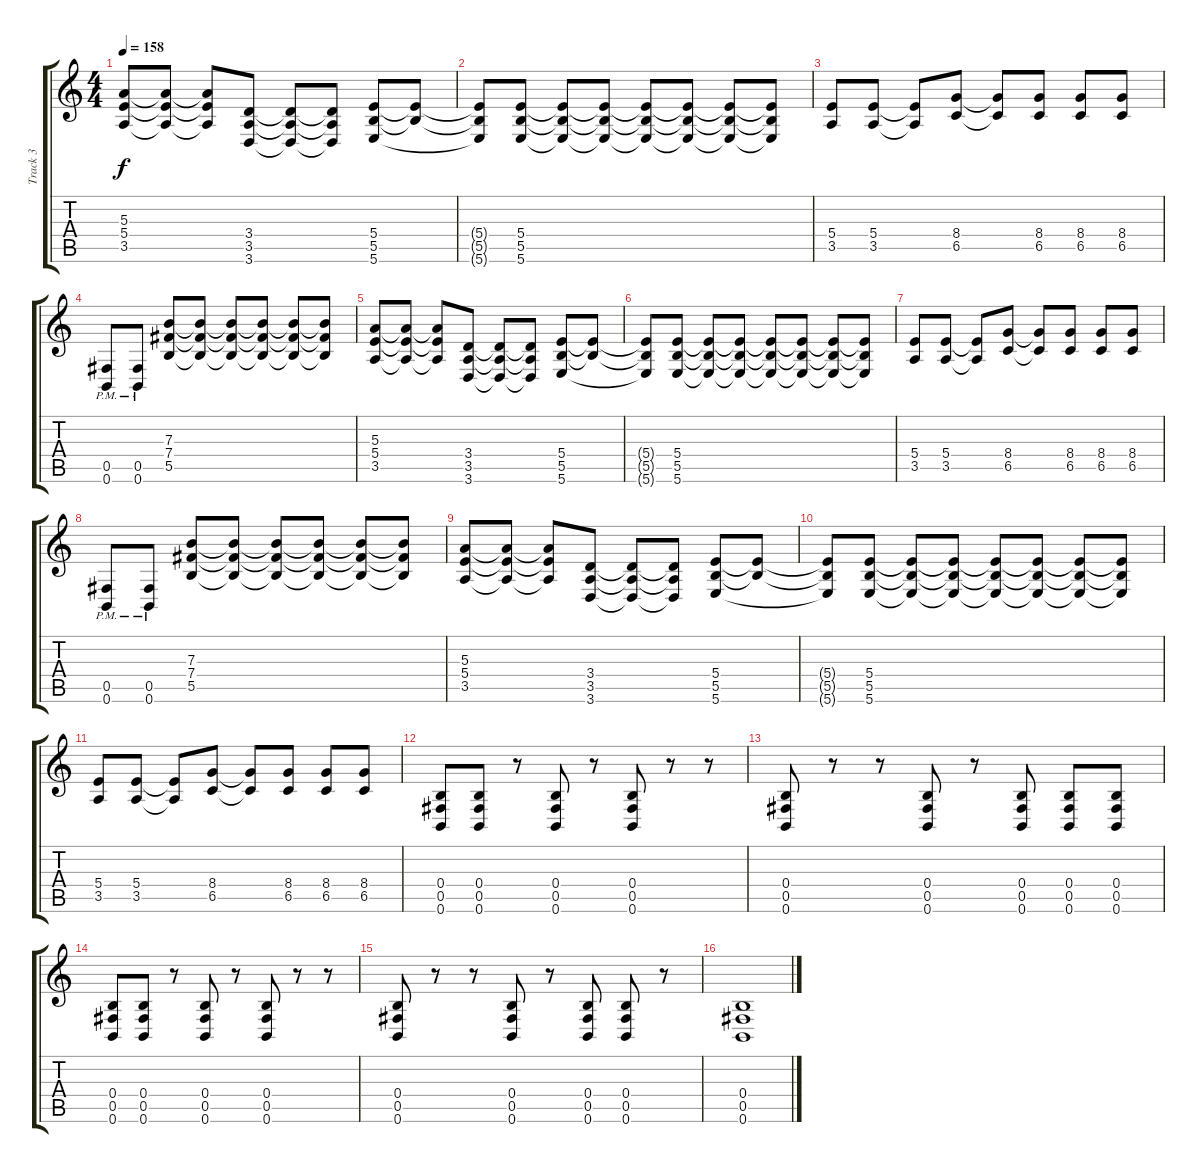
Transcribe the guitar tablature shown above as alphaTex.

\track ("Track 3" "Track 3") {instrument distortionguitar}
\staff {score tabs}
\tuning (Db4 Ab3 E3 B2 Gb2 B1) {hide}
\ts (4 4)
\tempo 158
\clef g2
\ks c
(5.3 5.4 3.5).8{dy f} (5.3{t} 5.4{t} 3.5{t}).8 (5.3{t} 5.4{t} 3.5{t}).8 (3.4 3.5 3.6).8 (3.4{t} 3.5{t} 3.6{t}).8 (3.4{t} 3.5{t} 3.6{t}).8 (5.4 5.5 5.6).8 (5.4{t} 5.5{t}).8 |
(5.4{t} 5.5{t} 5.6{t}).8 (5.4 5.5 5.6).8 (5.4{t} 5.5{t} 5.6{t}).8 (5.4{t} 5.5{t} 5.6{t}).8 (5.4{t} 5.5{t} 5.6{t}).8 (5.4{t} 5.5{t} 5.6{t}).8 (5.4{t} 5.5{t} 5.6{t}).8 (5.4{t} 5.5{t} 5.6{t}).8 |
(5.4 3.5).8 (5.4 3.5).8 (5.4{t} 3.5{t}).8 (8.4 6.5).8 (8.4{t} 6.5{t}).8 (8.4 6.5).8 (8.4 6.5).8 (8.4 6.5).8 |
(0.5{pm} 0.6{pm}).8 (0.5{pm} 0.6{pm}).8 (7.3 7.4 5.5).8 (7.3{t} 7.4{t} 5.5{t}).8 (7.3{t} 7.4{t} 5.5{t}).8 (7.3{t} 7.4{t} 5.5{t}).8 (7.3{t} 7.4{t} 5.5{t}).8 (7.3{t} 7.4{t} 5.5{t}).8 |
(5.3 5.4 3.5).8 (5.3{t} 5.4{t} 3.5{t}).8 (5.3{t} 5.4{t} 3.5{t}).8 (3.4 3.5 3.6).8 (3.4{t} 3.5{t} 3.6{t}).8 (3.4{t} 3.5{t} 3.6{t}).8 (5.4 5.5 5.6).8 (5.4{t} 5.5{t}).8 |
(5.4{t} 5.5{t} 5.6{t}).8 (5.4 5.5 5.6).8 (5.4{t} 5.5{t} 5.6{t}).8 (5.4{t} 5.5{t} 5.6{t}).8 (5.4{t} 5.5{t} 5.6{t}).8 (5.4{t} 5.5{t} 5.6{t}).8 (5.4{t} 5.5{t} 5.6{t}).8 (5.4{t} 5.5{t} 5.6{t}).8 |
(5.4 3.5).8 (5.4 3.5).8 (5.4{t} 3.5{t}).8 (8.4 6.5).8 (8.4{t} 6.5{t}).8 (8.4 6.5).8 (8.4 6.5).8 (8.4 6.5).8 |
(0.5{pm} 0.6{pm}).8 (0.5{pm} 0.6{pm}).8 (7.3 7.4 5.5).8 (7.3{t} 7.4{t} 5.5{t}).8 (7.3{t} 7.4{t} 5.5{t}).8 (7.3{t} 7.4{t} 5.5{t}).8 (7.3{t} 7.4{t} 5.5{t}).8 (7.3{t} 7.4{t} 5.5{t}).8 |
(5.3 5.4 3.5).8 (5.3{t} 5.4{t} 3.5{t}).8 (5.3{t} 5.4{t} 3.5{t}).8 (3.4 3.5 3.6).8 (3.4{t} 3.5{t} 3.6{t}).8 (3.4{t} 3.5{t} 3.6{t}).8 (5.4 5.5 5.6).8 (5.4{t} 5.5{t}).8 |
(5.4{t} 5.5{t} 5.6{t}).8 (5.4 5.5 5.6).8 (5.4{t} 5.5{t} 5.6{t}).8 (5.4{t} 5.5{t} 5.6{t}).8 (5.4{t} 5.5{t} 5.6{t}).8 (5.4{t} 5.5{t} 5.6{t}).8 (5.4{t} 5.5{t} 5.6{t}).8 (5.4{t} 5.5{t} 5.6{t}).8 |
(5.4 3.5).8 (5.4 3.5).8 (5.4{t} 3.5{t}).8 (8.4 6.5).8 (8.4{t} 6.5{t}).8 (8.4 6.5).8 (8.4 6.5).8 (8.4 6.5).8 |
(0.4 0.5 0.6).8 (0.4 0.5 0.6).8 r.8 (0.4 0.5 0.6).8 r.8 (0.4 0.5 0.6).8 r.8 r.8 |
(0.4 0.5 0.6).8 r.8 r.8 (0.4 0.5 0.6).8 r.8 (0.4 0.5 0.6).8 (0.4 0.5 0.6).8 (0.4 0.5 0.6).8 |
(0.4 0.5 0.6).8 (0.4 0.5 0.6).8 r.8 (0.4 0.5 0.6).8 r.8 (0.4 0.5 0.6).8 r.8 r.8 |
(0.4 0.5 0.6).8 r.8 r.8 (0.4 0.5 0.6).8 r.8 (0.4 0.5 0.6).8 (0.4 0.5 0.6).8 r.8 |
(0.4 0.5 0.6).1
